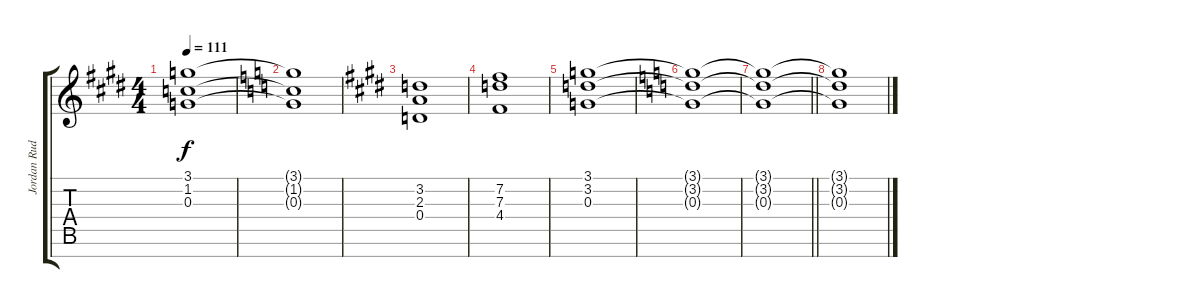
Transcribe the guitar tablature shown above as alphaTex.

\track ("Jordan Rudess - Right Hand, Overdubs and" "Jordan Rud") {instrument lead1square}
\staff {score tabs}
\tuning (E5 B4 G4 D4 A3 E3 B2) {hide}
\ts (4 4)
\tempo 111
\clef g2
\ks c#minor
(3.1 1.2 0.3).1{dy f} |
\ks c
(3.1{t} 1.2{t} 0.3{t}).1 |
\ks c#minor
(3.2 2.3 0.4).1 |
(7.2 7.3 4.4).1 |
(3.1 3.2 0.3).1 |
\ks c
(3.1{t} 3.2{t} 0.3{t}).1 |
\barLineRight lightlight
(3.1{t} 3.2{t} 0.3{t}).1 |
(3.1{t} 3.2{t} 0.3{t}).1
